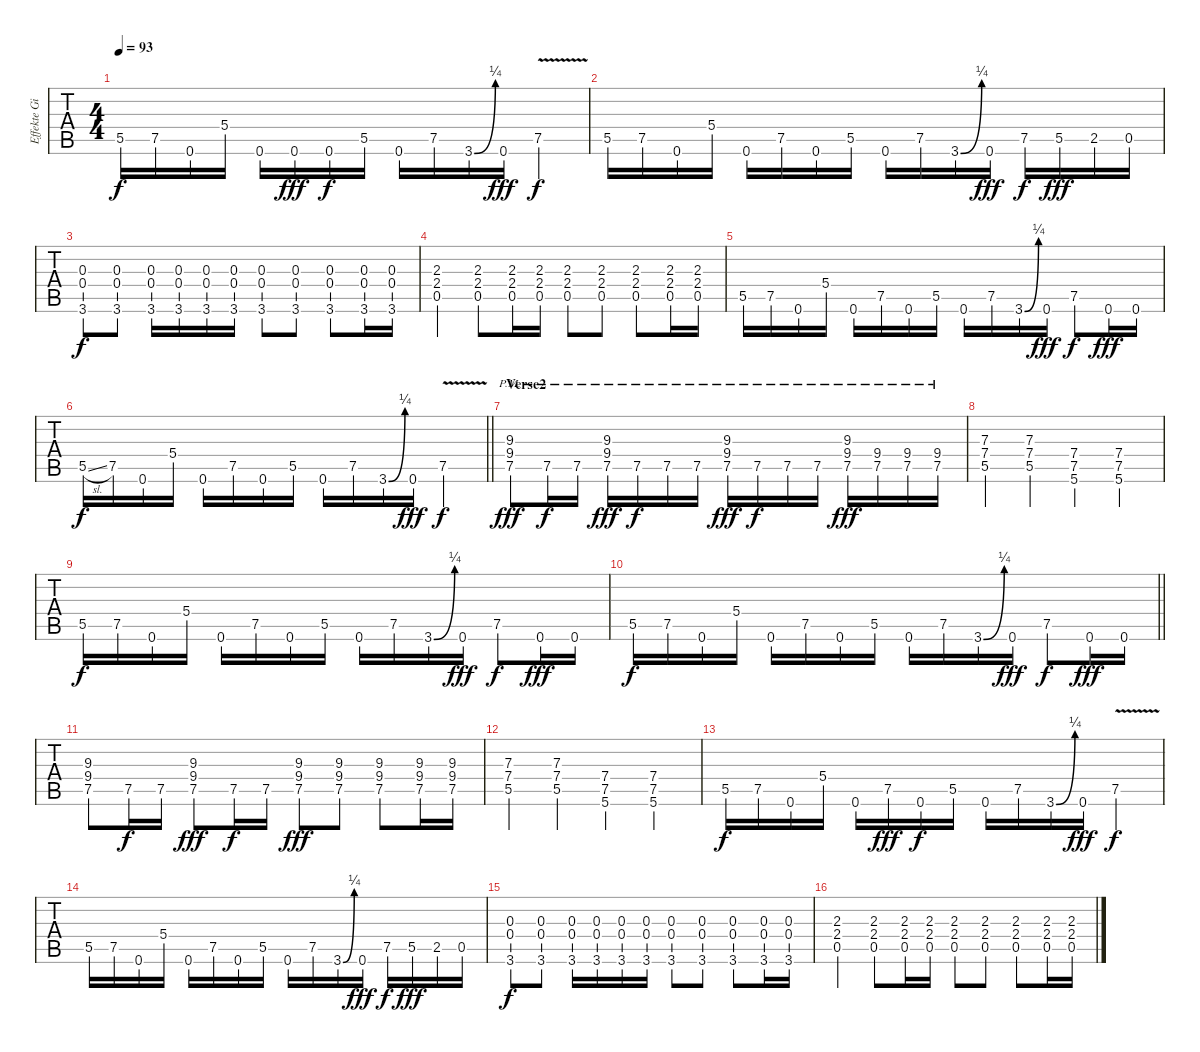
\track ("Effekte Git" "Effekte Gi") {instrument overdrivenguitar}
\staff {tabs}
\tuning (E4 B3 G3 D3 A2 E2) {hide}
\ts (4 4)
\tempo 93
\clef g2
\ks c
5.5.16{dy f} 7.5.16 0.6.16 5.4.16 0.6.16 0.6.16{dy fff} 0.6.16{dy f} 5.5.16 0.6.16 7.5.16 3.6{be (bend 0 0 60 1)}.16 0.6.16{dy fff} 7.5{v}.4{dy f} |
5.5.16 7.5.16 0.6.16 5.4.16 0.6.16 7.5.16 0.6.16 5.5.16 0.6.16 7.5.16 3.6{be (bend 0 0 60 1)}.16 0.6.16{dy fff} 7.5.16{dy f} 5.5.16{dy fff} 2.5.16 0.5.16 |
(0.3 0.4 3.6).8{dy f} (0.3 0.4 3.6).8 (0.3 0.4 3.6).16 (0.3 0.4 3.6).16 (0.3 0.4 3.6).16 (0.3 0.4 3.6).16 (0.3 0.4 3.6).8 (0.3 0.4 3.6).8 (0.3 0.4 3.6).8 (0.3 0.4 3.6).16 (0.3 0.4 3.6).16 |
(2.3 2.4 0.5).4 (2.3 2.4 0.5).8 (2.3 2.4 0.5).16 (2.3 2.4 0.5).16 (2.3 2.4 0.5).8 (2.3 2.4 0.5).8 (2.3 2.4 0.5).8 (2.3 2.4 0.5).16 (2.3 2.4 0.5).16 |
5.5.16 7.5.16 0.6.16 5.4.16 0.6.16 7.5.16 0.6.16 5.5.16 0.6.16 7.5.16 3.6{be (bend 0 0 60 1)}.16 0.6.16{dy fff} 7.5.8{dy f} 0.6.16{dy fff} 0.6.16 |
\barLineRight lightlight
5.5{sl}.16{dy f} 7.5.16 0.6.16 5.4.16 0.6.16 7.5.16 0.6.16 5.5.16 0.6.16 7.5.16 3.6{be (bend 0 0 60 1)}.16 0.6.16{dy fff} 7.5{v}.4{dy f} |
\section ("" "Verse2")
(9.3{pm} 9.4{pm} 7.5{pm}).8{dy fff} 7.5{pm}.16{dy f} 7.5{pm}.16 (9.3{pm} 9.4{pm} 7.5{pm}).16{dy fff} 7.5{pm}.16{dy f} 7.5{pm}.16 7.5{pm}.16 (9.3{pm} 9.4{pm} 7.5{pm}).16{dy fff} 7.5{pm}.16{dy f} 7.5{pm}.16 7.5{pm}.16 (9.3{pm} 9.4{pm} 7.5{pm}).16{dy fff} (9.4{pm} 7.5{pm}).16 (9.4{pm} 7.5{pm}).16 (9.4{pm} 7.5{pm}).16 |
(7.3 7.4 5.5).4 (7.3 7.4 5.5).4 (7.4 7.5 5.6).4 (7.4 7.5 5.6).4 |
5.5.16{dy f} 7.5.16 0.6.16 5.4.16 0.6.16 7.5.16 0.6.16 5.5.16 0.6.16 7.5.16 3.6{be (bend 0 0 60 1)}.16 0.6.16{dy fff} 7.5.8{dy f} 0.6.16{dy fff} 0.6.16 |
\barLineRight lightlight
5.5.16{dy f} 7.5.16 0.6.16 5.4.16 0.6.16 7.5.16 0.6.16 5.5.16 0.6.16 7.5.16 3.6{be (bend 0 0 60 1)}.16 0.6.16{dy fff} 7.5.8{dy f} 0.6.16{dy fff} 0.6.16 |
(9.3 9.4 7.5).8 7.5.16{dy f} 7.5.16 (9.3 9.4 7.5).8{dy fff} 7.5.16{dy f} 7.5.16 (9.3 9.4 7.5).8{dy fff} (9.3 9.4 7.5).8 (9.3 9.4 7.5).8 (9.3 9.4 7.5).16 (9.3 9.4 7.5).16 |
(7.3 7.4 5.5).4 (7.3 7.4 5.5).4 (7.4 7.5 5.6).4 (7.4 7.5 5.6).4 |
5.5.16{dy f} 7.5.16 0.6.16 5.4.16 0.6.16 7.5.16{dy fff} 0.6.16{dy f} 5.5.16 0.6.16 7.5.16 3.6{be (bend 0 0 60 1)}.16 0.6.16{dy fff} 7.5{v}.4{dy f} |
5.5.16 7.5.16 0.6.16 5.4.16 0.6.16 7.5.16 0.6.16 5.5.16 0.6.16 7.5.16 3.6{be (bend 0 0 60 1)}.16 0.6.16{dy fff} 7.5.16{dy f} 5.5.16{dy fff} 2.5.16 0.5.16 |
(0.3 0.4 3.6).8{dy f} (0.3 0.4 3.6).8 (0.3 0.4 3.6).16 (0.3 0.4 3.6).16 (0.3 0.4 3.6).16 (0.3 0.4 3.6).16 (0.3 0.4 3.6).8 (0.3 0.4 3.6).8 (0.3 0.4 3.6).8 (0.3 0.4 3.6).16 (0.3 0.4 3.6).16 |
(2.3 2.4 0.5).4 (2.3 2.4 0.5).8 (2.3 2.4 0.5).16 (2.3 2.4 0.5).16 (2.3 2.4 0.5).8 (2.3 2.4 0.5).8 (2.3 2.4 0.5).8 (2.3 2.4 0.5).16 (2.3 2.4 0.5).16
